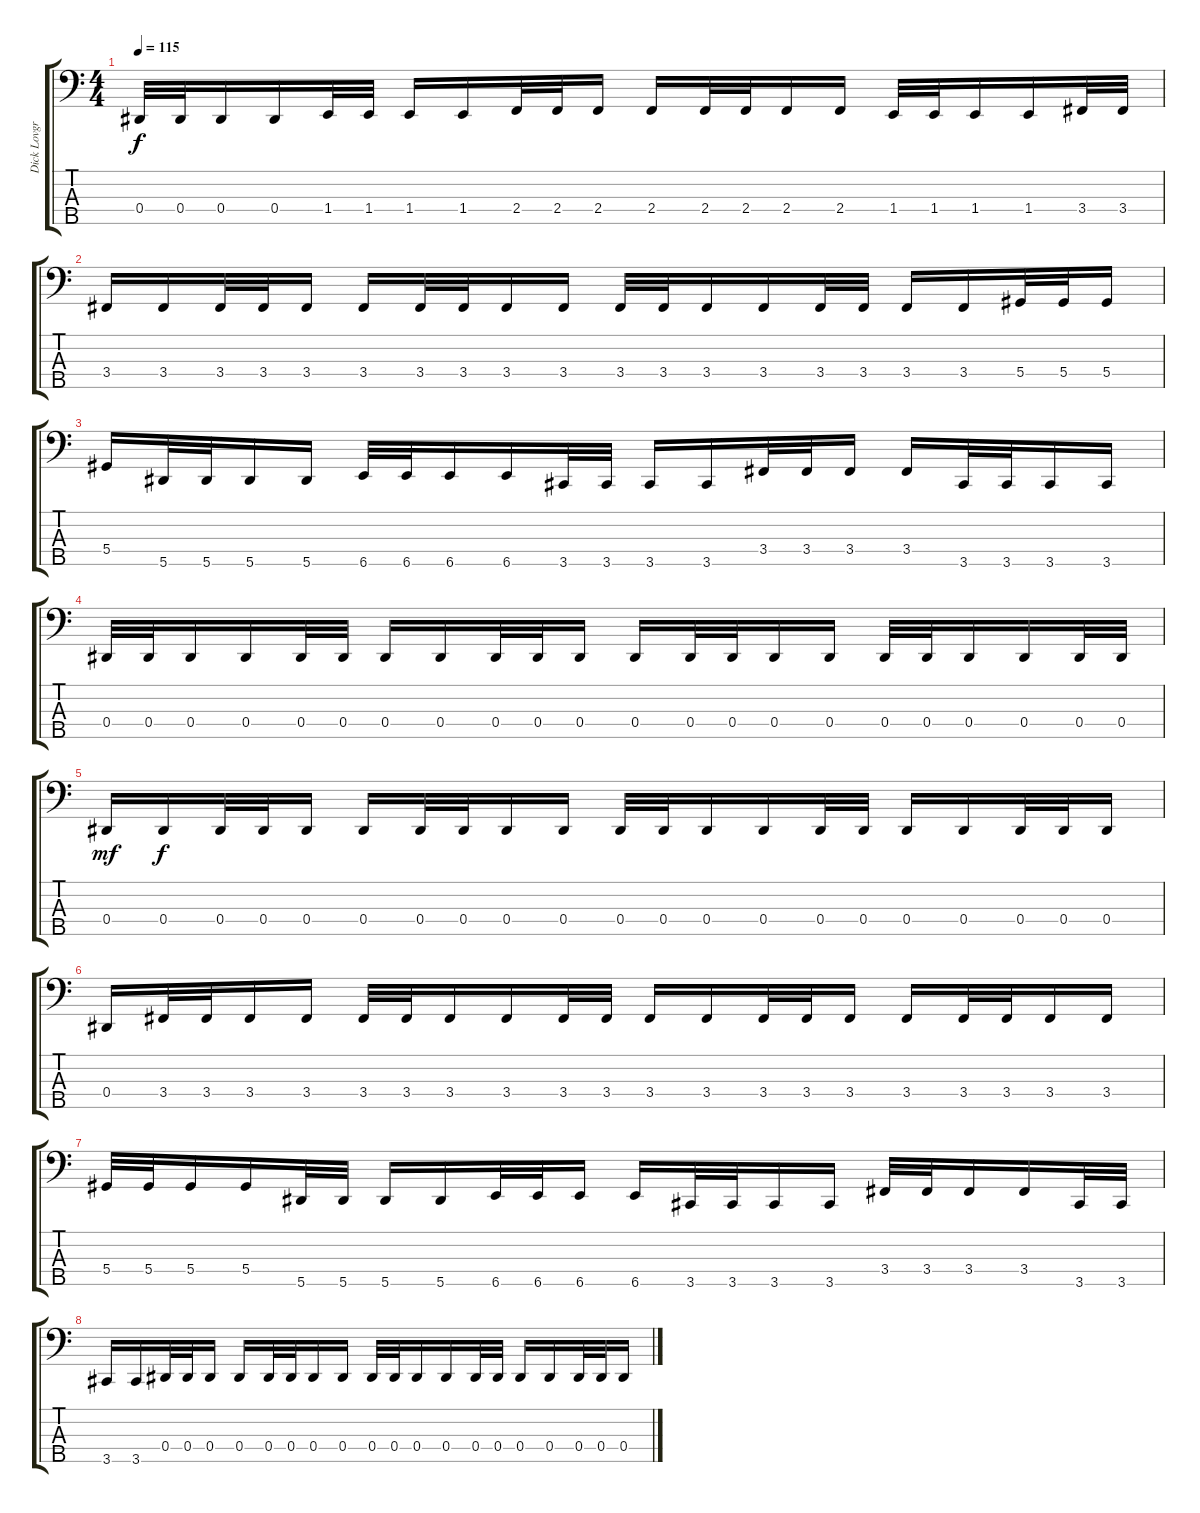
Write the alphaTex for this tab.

\track ("Dick Lovgren" "Dick Lovgr") {instrument electricbasspick}
\staff {score tabs}
\tuning (Gb2 Db2 Ab1 Eb1 Bb0) {hide}
\ts (4 4)
\tempo 115
\clef f4
\ks c
0.4.32{dy f} 0.4.32 0.4.16 0.4.16 1.4.32 1.4.32 1.4.16 1.4.16 2.4.32 2.4.32 2.4.16 2.4.16 2.4.32 2.4.32 2.4.16 2.4.16 1.4.32 1.4.32 1.4.16 1.4.16 3.4.32 3.4.32 |
3.4.16 3.4.16 3.4.32 3.4.32 3.4.16 3.4.16 3.4.32 3.4.32 3.4.16 3.4.16 3.4.32 3.4.32 3.4.16 3.4.16 3.4.32 3.4.32 3.4.16 3.4.16 5.4.32 5.4.32 5.4.16 |
5.4.16 5.5.32 5.5.32 5.5.16 5.5.16 6.5.32 6.5.32 6.5.16 6.5.16 3.5.32 3.5.32 3.5.16 3.5.16 3.4.32 3.4.32 3.4.16 3.4.16 3.5.32 3.5.32 3.5.16 3.5.16 |
0.4.32 0.4.32 0.4.16 0.4.16 0.4.32 0.4.32 0.4.16 0.4.16 0.4.32 0.4.32 0.4.16 0.4.16 0.4.32 0.4.32 0.4.16 0.4.16 0.4.32 0.4.32 0.4.16 0.4.16 0.4.32 0.4.32 |
0.4.16{dy mf} 0.4.16{dy f} 0.4.32 0.4.32 0.4.16 0.4.16 0.4.32 0.4.32 0.4.16 0.4.16 0.4.32 0.4.32 0.4.16 0.4.16 0.4.32 0.4.32 0.4.16 0.4.16 0.4.32 0.4.32 0.4.16 |
0.4.16 3.4.32 3.4.32 3.4.16 3.4.16 3.4.32 3.4.32 3.4.16 3.4.16 3.4.32 3.4.32 3.4.16 3.4.16 3.4.32 3.4.32 3.4.16 3.4.16 3.4.32 3.4.32 3.4.16 3.4.16 |
5.4.32 5.4.32 5.4.16 5.4.16 5.5.32 5.5.32 5.5.16 5.5.16 6.5.32 6.5.32 6.5.16 6.5.16 3.5.32 3.5.32 3.5.16 3.5.16 3.4.32 3.4.32 3.4.16 3.4.16 3.5.32 3.5.32 |
3.5.16 3.5.16 0.4.32 0.4.32 0.4.16 0.4.16 0.4.32 0.4.32 0.4.16 0.4.16 0.4.32 0.4.32 0.4.16 0.4.16 0.4.32 0.4.32 0.4.16 0.4.16 0.4.32 0.4.32 0.4.16
